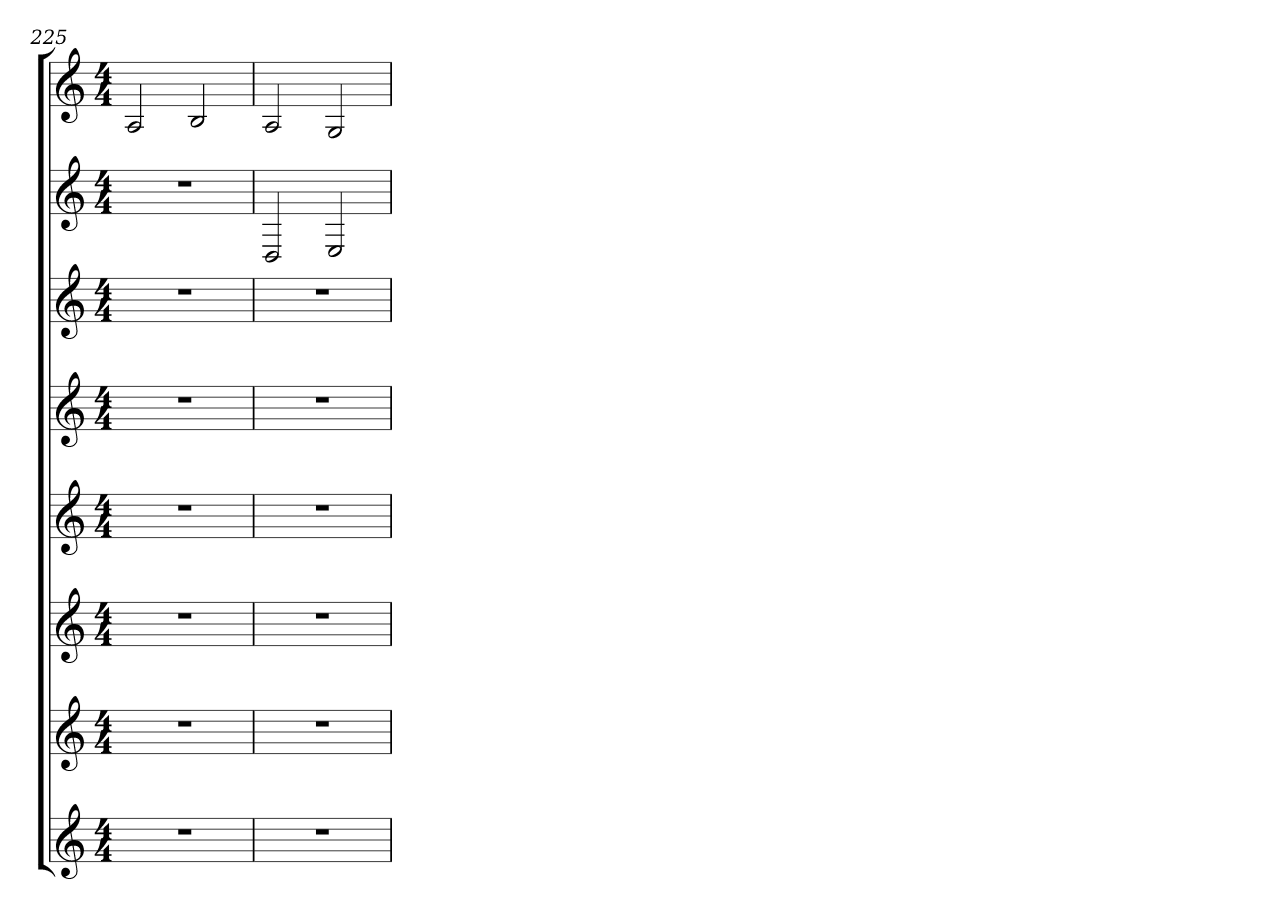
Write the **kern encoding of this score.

**kern	**kern	**kern	**kern	**kern	**kern	**kern	**kern
*part8	*part7	*part6	*part5	*part4	*part3	*part2	*part1
*staff8	*staff7	*staff6	*staff5	*staff4	*staff3	*staff2	*staff1
*clefG2	*clefG2	*clefG2	*clefG2	*clefG2	*clefG2	*clefG2	*clefG2
*k[]	*k[]	*k[]	*k[]	*k[]	*k[]	*k[]	*k[]
*M4/4	*M4/4	*M4/4	*M4/4	*M4/4	*M4/4	*M4/4	*M4/4
=225	=225	=225	=225	=225	=225	=225	=225
1r	1r	1r	1r	1r	1r	1r	2A/
.	.	.	.	.	.	.	2B/
=226	=226	=226	=226	=226	=226	=226	=226
1r	1r	1r	1r	1r	1r	2D/	2A/
.	.	.	.	.	.	2E/	2G/
=	=	=	=	=	=	=	=
*-	*-	*-	*-	*-	*-	*-	*-
